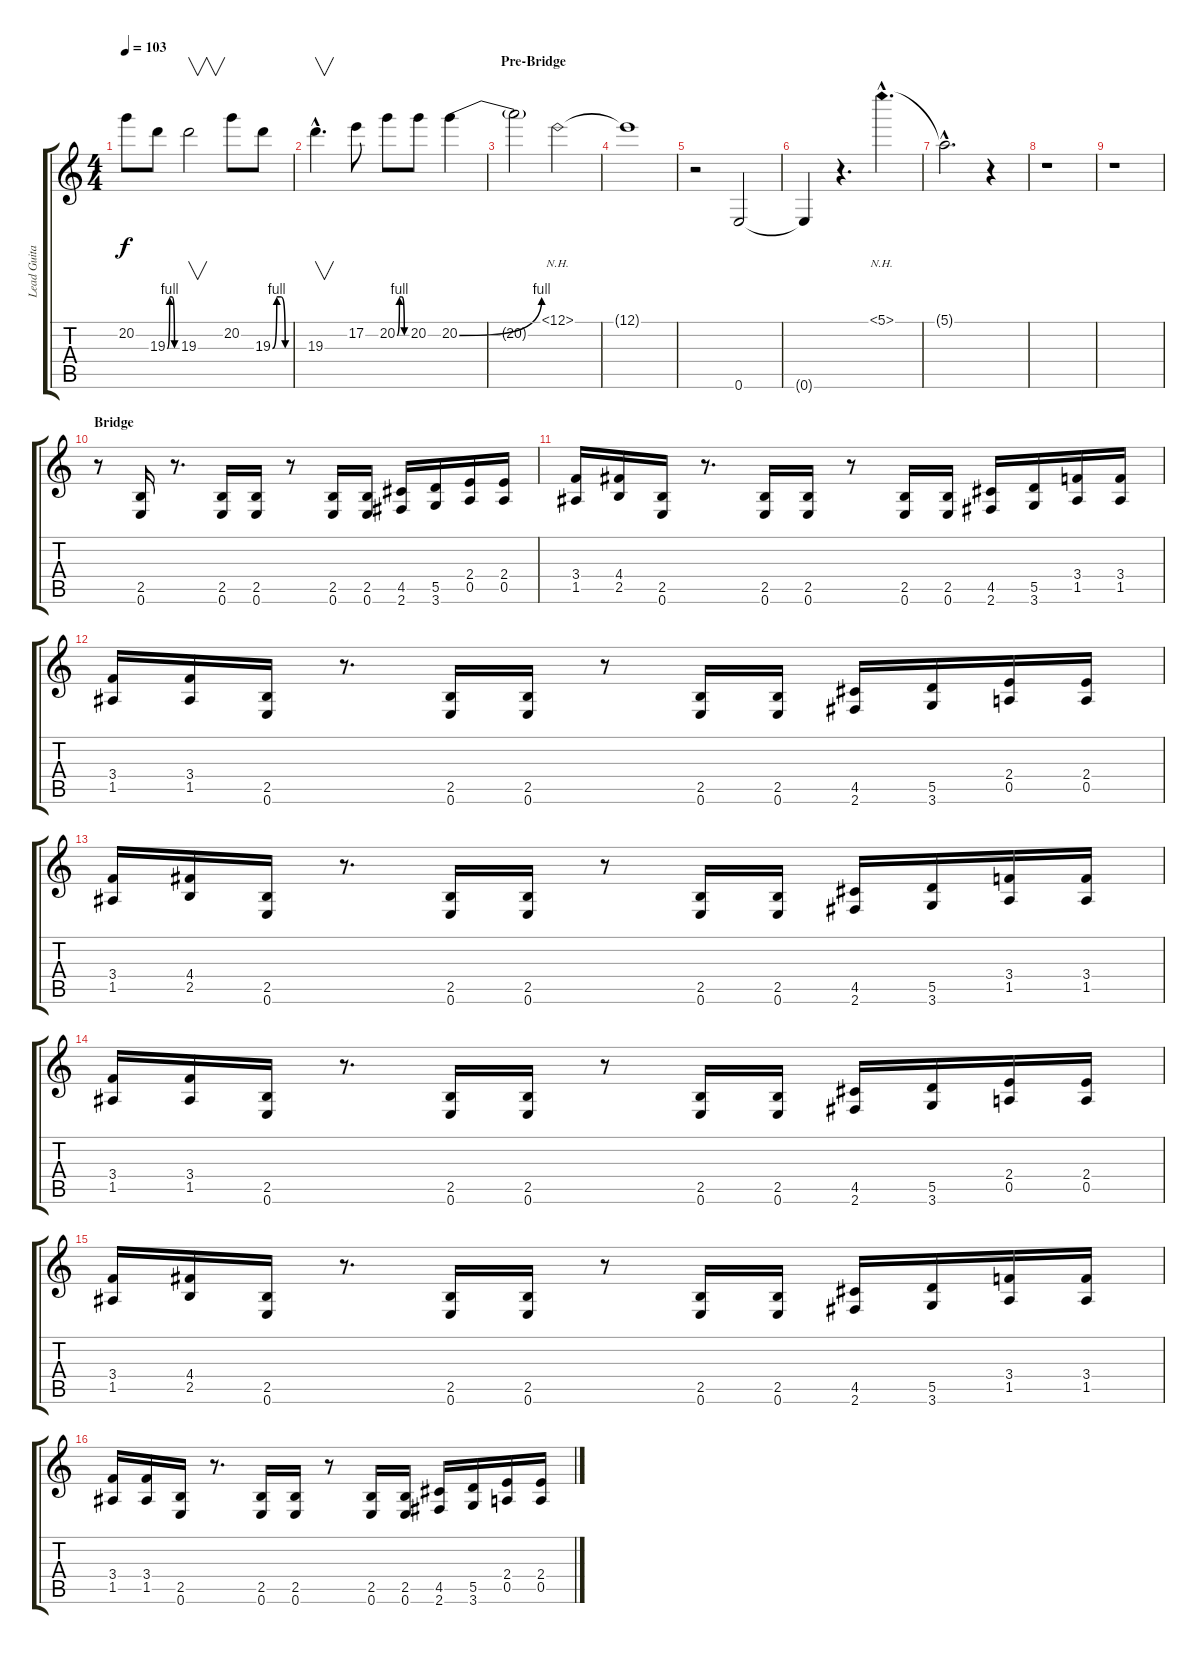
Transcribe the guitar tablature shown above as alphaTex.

\track ("Lead Guitar" "Lead Guita") {instrument distortionguitar}
\staff {score tabs}
\tuning (E4 B3 G3 D3 A2 E2) {hide}
\ts (4 4)
\tempo 103
\clef g2
\ks c
20.2.8{dy f} 19.3{be (custom 0 0 15 4 30 4 45 0 60 0)}.8 19.3.2{v} 20.2.8 19.3{be (custom 0 0 15 4 30 4 45 0 60 0)}.8 |
19.3{hac}.4{v d} 17.2.8 20.2{be (custom 0 0 15 4 30 4 45 0 60 0)}.8 20.2.8 20.2{be (bend 0 0 60 4)}.4 |
\section ("" "Pre-Bridge")
20.2{t}.2 12.1{nh}.2 |
12.1{t}.1 |
r.2 0.6.2 |
0.6{t}.4 r.4{d} 5.1{nh hac}.4{d} |
5.1{hac t}.2{d} r.4 |
r.1 |
r.1 |
\section ("" "Bridge")
r.8 (2.5 0.6).16 r.8{d} (2.5 0.6).16 (2.5 0.6).16 r.8 (2.5 0.6).16 (2.5 0.6).16 (4.5 2.6).16 (5.5 3.6).16 (2.4 0.5).16 (2.4 0.5).16 |
(3.4 1.5).16 (4.4 2.5).16 (2.5 0.6).16 r.8{d} (2.5 0.6).16 (2.5 0.6).16 r.8 (2.5 0.6).16 (2.5 0.6).16 (4.5 2.6).16 (5.5 3.6).16 (3.4 1.5).16 (3.4 1.5).16 |
(3.4 1.5).16 (3.4 1.5).16 (2.5 0.6).16 r.8{d} (2.5 0.6).16 (2.5 0.6).16 r.8 (2.5 0.6).16 (2.5 0.6).16 (4.5 2.6).16 (5.5 3.6).16 (2.4 0.5).16 (2.4 0.5).16 |
(3.4 1.5).16 (4.4 2.5).16 (2.5 0.6).16 r.8{d} (2.5 0.6).16 (2.5 0.6).16 r.8 (2.5 0.6).16 (2.5 0.6).16 (4.5 2.6).16 (5.5 3.6).16 (3.4 1.5).16 (3.4 1.5).16 |
(3.4 1.5).16 (3.4 1.5).16 (2.5 0.6).16 r.8{d} (2.5 0.6).16 (2.5 0.6).16 r.8 (2.5 0.6).16 (2.5 0.6).16 (4.5 2.6).16 (5.5 3.6).16 (2.4 0.5).16 (2.4 0.5).16 |
(3.4 1.5).16 (4.4 2.5).16 (2.5 0.6).16 r.8{d} (2.5 0.6).16 (2.5 0.6).16 r.8 (2.5 0.6).16 (2.5 0.6).16 (4.5 2.6).16 (5.5 3.6).16 (3.4 1.5).16 (3.4 1.5).16 |
(3.4 1.5).16 (3.4 1.5).16 (2.5 0.6).16 r.8{d} (2.5 0.6).16 (2.5 0.6).16 r.8 (2.5 0.6).16 (2.5 0.6).16 (4.5 2.6).16 (5.5 3.6).16 (2.4 0.5).16 (2.4 0.5).16
